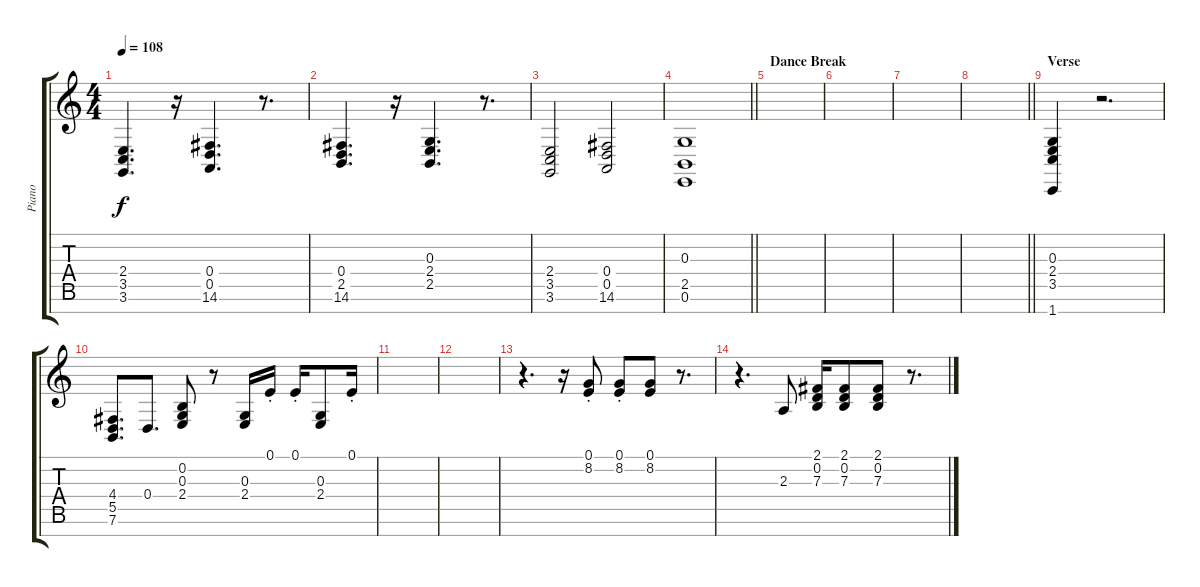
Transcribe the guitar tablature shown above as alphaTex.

\track ("Piano" "Piano") {instrument acousticgrandpiano}
\staff {score tabs}
\tuning (E4 B3 G3 D3 A2 E2 B1) {hide}
\ts (4 4)
\tempo 108
\clef g2
\ks c
(2.4 3.5 3.6).4{d dy f} r.16 (0.4 0.5 14.6).4{d} r.8{d} |
(0.4 2.5 14.6).4{d} r.16 (0.3 2.4 2.5).4{d} r.8{d} |
(2.4 3.5 3.6).2 (0.4 0.5 14.6).2 |
\barLineRight lightlight
(0.3 2.5 0.6).1 |
\section ("" "Dance Break")
|
|
|
\barLineRight lightlight
|
\section ("" "Verse")
(0.3 2.4 3.5 1.7).4{volume 8 instrument electricgrandpiano} r.2{d} |
(4.4 5.5 7.6).8{d} 0.4.8{d} (0.2 0.3 2.4).8 r.8 (0.3 2.4).16 0.1{st}.16 0.1{st}.16 (0.3 2.4).8 0.1{st}.16 |
|
|
r.4{d} r.16 (0.1{st} 8.2{st}).8 (0.1{st} 8.2{st}).8 (0.1 8.2).8 r.8{d} |
r.4{d} 2.3.8 (2.1 0.2 7.3).16 (2.1 0.2 7.3).8 (2.1 0.2 7.3).8 r.8{d}
